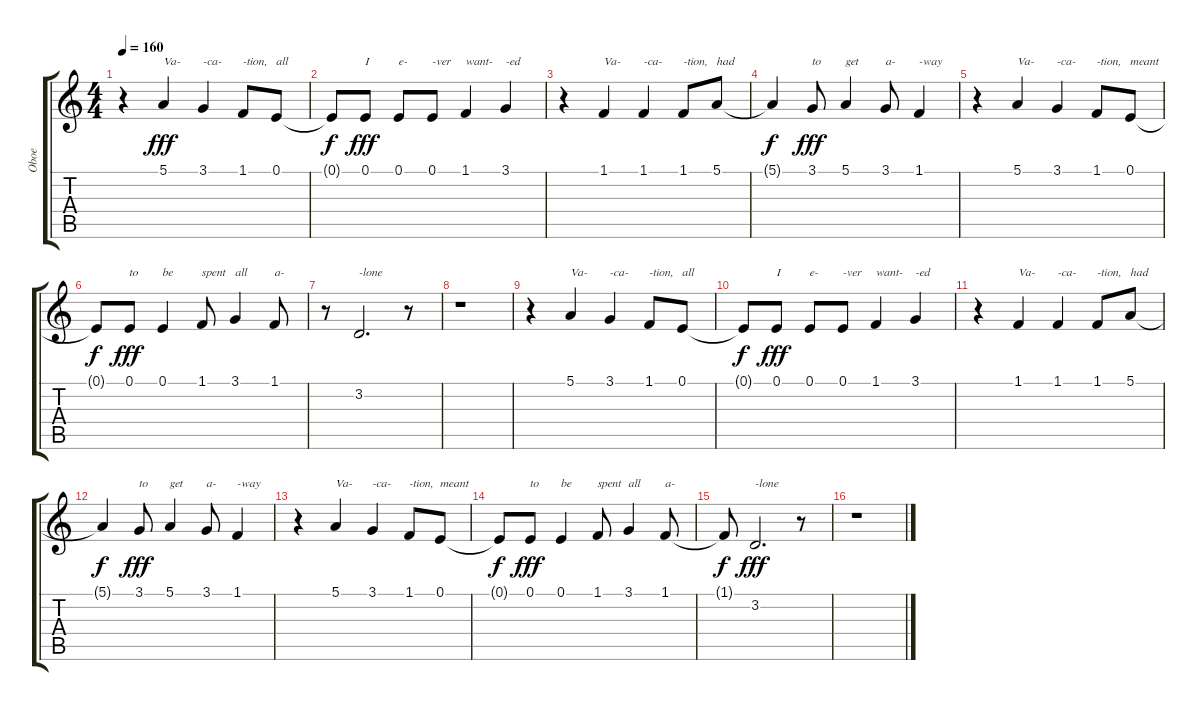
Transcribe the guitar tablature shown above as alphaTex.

\track ("Oboe" "Oboe") {instrument bassoon}
\staff {score tabs}
\tuning (E4 B3 G3 D3 A2 E2) {hide}
\ts (4 4)
\tempo 160
\clef g2
\ks c
r.4{dy fff} 5.1.4{txt "Va-"} 3.1.4{txt "-ca-"} 1.1.8{txt "-tion,"} 0.1.8{txt "all"} |
0.1{t}.8{dy f} 0.1.8{txt "I" dy fff} 0.1.8{txt "e-"} 0.1.8{txt "-ver"} 1.1.4{txt "want-"} 3.1.4{txt "-ed"} |
r.4 1.1.4{txt "Va-"} 1.1.4{txt "-ca-"} 1.1.8{txt "-tion,"} 5.1.8{txt "had"} |
5.1{t}.4{dy f} 3.1.8{txt "to" dy fff} 5.1.4{txt "get"} 3.1.8{txt "a-"} 1.1.4{txt "-way"} |
r.4 5.1.4{txt "Va-"} 3.1.4{txt "-ca-"} 1.1.8{txt "-tion,"} 0.1.8{txt "meant"} |
0.1{t}.8{dy f} 0.1.8{txt "to" dy fff} 0.1.4{txt "be"} 1.1.8{txt "spent"} 3.1.4{txt "all"} 1.1.8{txt "a-"} |
r.8 3.2.2{d txt "-lone"} r.8 |
r.1 |
r.4 5.1.4{txt "Va-"} 3.1.4{txt "-ca-"} 1.1.8{txt "-tion,"} 0.1.8{txt "all"} |
0.1{t}.8{dy f} 0.1.8{txt "I" dy fff} 0.1.8{txt "e-"} 0.1.8{txt "-ver"} 1.1.4{txt "want-"} 3.1.4{txt "-ed"} |
r.4 1.1.4{txt "Va-"} 1.1.4{txt "-ca-"} 1.1.8{txt "-tion,"} 5.1.8{txt "had"} |
5.1{t}.4{dy f} 3.1.8{txt "to" dy fff} 5.1.4{txt "get"} 3.1.8{txt "a-"} 1.1.4{txt "-way"} |
r.4 5.1.4{txt "Va-"} 3.1.4{txt "-ca-"} 1.1.8{txt "-tion,"} 0.1.8{txt "meant"} |
0.1{t}.8{dy f} 0.1.8{txt "to" dy fff} 0.1.4{txt "be"} 1.1.8{txt "spent"} 3.1.4{txt "all"} 1.1.8{txt "a-"} |
1.1{t}.8{dy f} 3.2.2{d txt "-lone" dy fff} r.8 |
r.1
